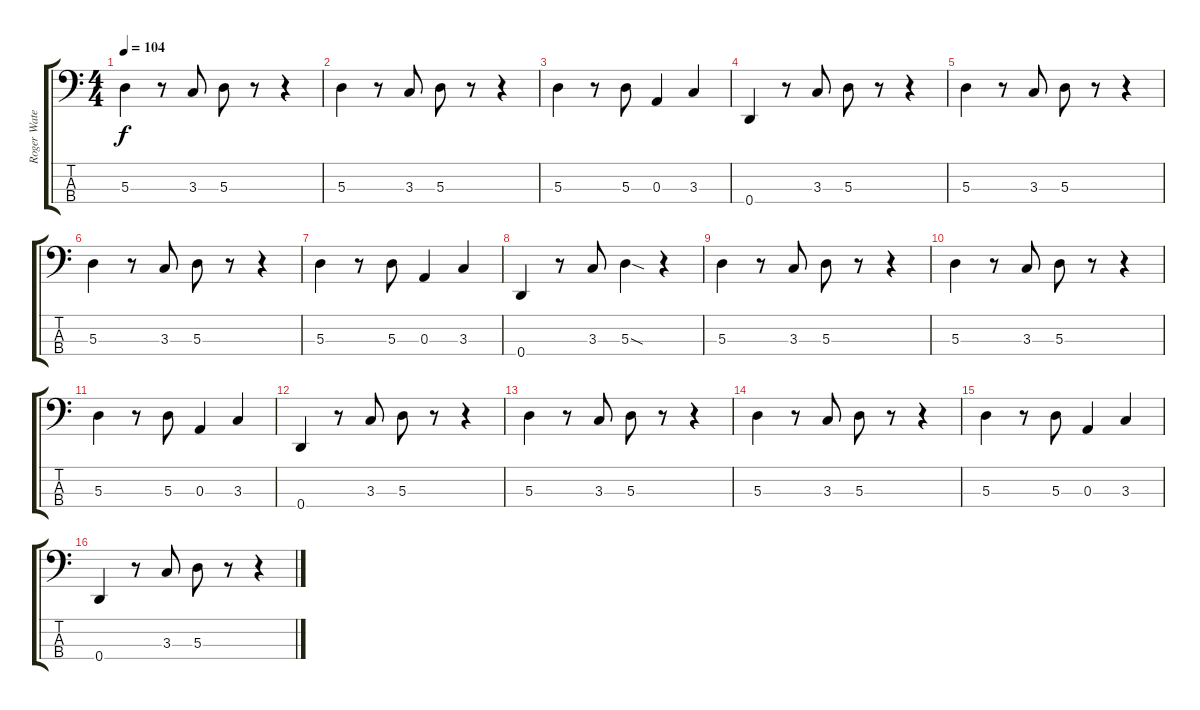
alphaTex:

\track ("Roger Waters | Fender Precision | Bass" "Roger Wate") {instrument electricbasspick}
\staff {score tabs}
\tuning (G2 D2 A1 D1) {hide}
\ts (4 4)
\tempo 104
\clef f4
\ks c
5.3.4{dy f} r.8 3.3.8 5.3.8 r.8 r.4 |
5.3.4 r.8 3.3.8 5.3.8 r.8 r.4 |
5.3.4 r.8 5.3.8 0.3.4 3.3.4 |
0.4.4 r.8 3.3.8 5.3.8 r.8 r.4 |
5.3.4 r.8 3.3.8 5.3.8 r.8 r.4 |
5.3.4 r.8 3.3.8 5.3.8 r.8 r.4 |
5.3.4 r.8 5.3.8 0.3.4 3.3.4 |
0.4.4 r.8 3.3.8 5.3{sod}.4 r.4 |
5.3.4 r.8 3.3.8 5.3.8 r.8 r.4 |
5.3.4 r.8 3.3.8 5.3.8 r.8 r.4 |
5.3.4 r.8 5.3.8 0.3.4 3.3.4 |
0.4.4 r.8 3.3.8 5.3.8 r.8 r.4 |
5.3.4 r.8 3.3.8 5.3.8 r.8 r.4 |
5.3.4 r.8 3.3.8 5.3.8 r.8 r.4 |
5.3.4 r.8 5.3.8 0.3.4 3.3.4 |
0.4.4 r.8 3.3.8 5.3.8 r.8 r.4
